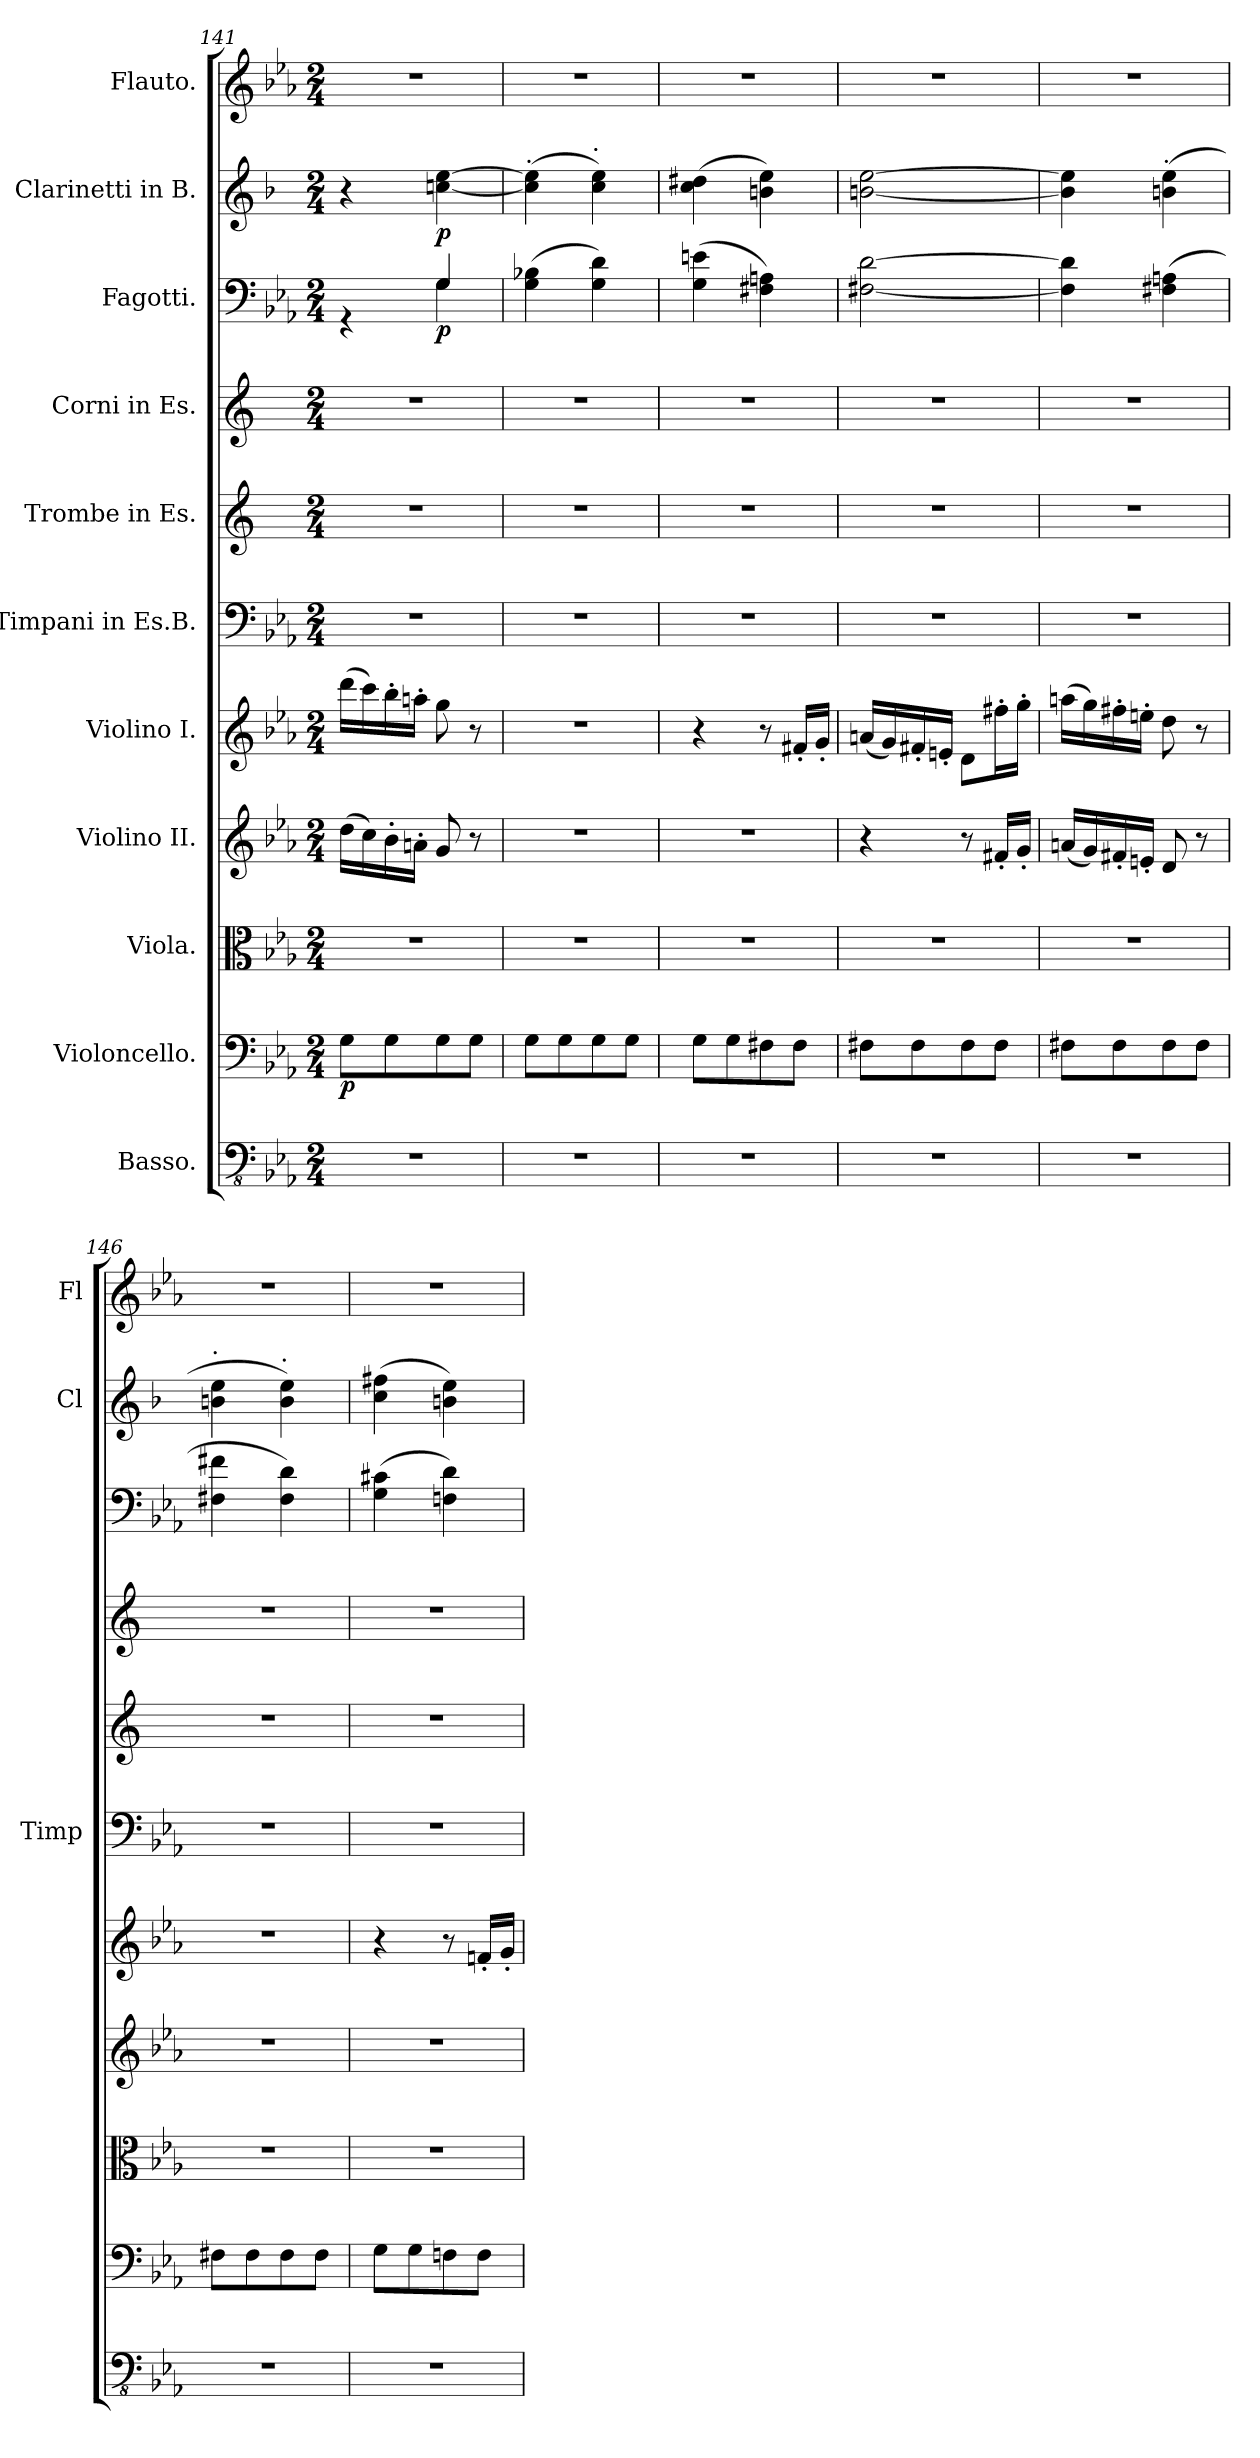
**kern	**kern	**dynam	**kern	**kern	**kern	**kern	**kern	**kern	**kern	**dynam	**kern	**dynam	**kern
*part11	*part10	*part10	*part9	*part8	*part7	*part6	*part5	*part4	*part3	*part3	*part2	*part2	*part1
*staff11	*staff10	*staff10	*staff9	*staff8	*staff7	*staff6	*staff5	*staff4	*staff3	*staff3	*staff2	*staff2	*staff1
*I"Basso.	*I"Violoncello.	*	*I"Viola.	*I"Violino II.	*I"Violino I.	*I"Timpani in Es.B.	*I"Trombe in Es.	*I"Corni in Es.	*I"Fagotti.	*	*I"Clarinetti in B.	*	*I"Flauto.
*	*	*	*	*	*	*I'Timp	*	*	*	*	*I'Cl	*	*I'Fl
*clefFv4	*clefF4	*	*clefC3	*clefG2	*clefG2	*clefF4	*clefG2	*clefG2	*clefF4	*	*clefG2	*	*clefG2
*	*	*	*	*	*	*	*ITrd-2c-3	*ITrd5c9	*	*	*ITrd1c2	*	*
*k[b-e-a-]	*k[b-e-a-]	*	*k[b-e-a-]	*k[b-e-a-]	*k[b-e-a-]	*k[b-e-a-]	*k[b-e-a-]	*k[b-e-a-]	*k[b-e-a-]	*	*k[b-e-a-]	*	*k[b-e-a-]
*M2/4	*M2/4	*	*M2/4	*M2/4	*M2/4	*M2/4	*M2/4	*M2/4	*M2/4	*	*M2/4	*	*M2/4
=141	=141	=141	=141	=141	=141	=141	=141	=141	=141	=141	=141	=141	=141
*	*	*	*	*	*	*	*	*	*^	*	*	*	*
!	!	!LO:DY:b	!	!	!	!	!	!	!	!	!	!	!	!
2r	8G\L	p	2r	(>16dd\LL	(>16ddd\LL	2r	2r	2r	4rGG	4ryy	.	4r	.	2r
.	.	.	.	16cc\)	16ccc\)	.	.	.	.	.	.	.	.	.
.	8G\	.	.	16b-'\	16bb-'\	.	.	.	.	.	.	.	.	.
.	.	.	.	16an'\JJ	16aan'\JJ	.	.	.	.	.	.	.	.	.
!	!	!	!	!	!	!	!	!	!	!	!LO:DY:b	!	!LO:DY:b	!
.	8G\	.	.	8g/	8gg\	.	.	.	4G/	4G\	p	[4b-X\ [4dd\	p	.
.	8G\J	.	.	8r	8r	.	.	.	.	.	.	.	.	.
*	*	*	*	*	*	*	*	*	*v	*v	*	*	*	*
=142	=142	=142	=142	=142	=142	=142	=142	=142	=142	=142	=142	=142	=142
!	!	!	!	!	!	!	!	!	!	!	!LO:TX:a:t=.	!	!
2r	8G\L	.	2r	2r	2r	2r	2r	2r	(>4G\ 4B-X\	.	(>4b-\] 4dd\]	.	2r
.	8G\	.	.	.	.	.	.	.	.	.	.	.	.
!	!	!	!	!	!	!	!	!	!	!	!LO:TX:a:t=.	!	!
.	8G\	.	.	.	.	.	.	.	4G\ 4d\)	.	4b-\ 4dd\)	.	.
.	8G\J	.	.	.	.	.	.	.	.	.	.	.	.
=143	=143	=143	=143	=143	=143	=143	=143	=143	=143	=143	=143	=143	=143
2r	8G\L	.	2r	2r	4r	2r	2r	2r	(>4G\ 4en\	.	(>4b-\ 4cc#X\	.	2r
.	8G\	.	.	.	.	.	.	.	.	.	.	.	.
.	8F#X\	.	.	.	8r	.	.	.	4F#X\ 4An\)	.	4an\ 4dd\)	.	.
.	8F#\J	.	.	.	16f#X'/LL	.	.	.	.	.	.	.	.
.	.	.	.	.	16g'/JJ	.	.	.	.	.	.	.	.
=144	=144	=144	=144	=144	=144	=144	=144	=144	=144	=144	=144	=144	=144
2r	8F#X\L	.	2r	4r	(<16an/LL	2r	2r	2r	[2F#X\ [2d\	.	[2an\ [2dd\	.	2r
.	.	.	.	.	16g/)	.	.	.	.	.	.	.	.
.	8F#\	.	.	.	16f#X'/	.	.	.	.	.	.	.	.
.	.	.	.	.	16en'/JJ	.	.	.	.	.	.	.	.
.	8F#\	.	.	8r	8d\L	.	.	.	.	.	.	.	.
.	8F#\J	.	.	16f#X'/LL	16ff#X'\L	.	.	.	.	.	.	.	.
.	.	.	.	16g'/JJ	16gg'\JJ	.	.	.	.	.	.	.	.
=145	=145	=145	=145	=145	=145	=145	=145	=145	=145	=145	=145	=145	=145
2r	8F#X\L	.	2r	(<16an/LL	(>16aan\LL	2r	2r	2r	4F#\] 4d\]	.	4a\] 4dd\]	.	2r
.	.	.	.	16g/)	16gg\)	.	.	.	.	.	.	.	.
.	8F#\	.	.	16f#X'/	16ff#X'\	.	.	.	.	.	.	.	.
.	.	.	.	16en'/JJ	16een'\JJ	.	.	.	.	.	.	.	.
!	!	!	!	!	!	!	!	!	!	!	!LO:TX:a:t=.	!	!
.	8F#\	.	.	8d/	8dd\	.	.	.	(>4F#X\ 4An\	.	(>4an\ 4dd\	.	.
.	8F#\J	.	.	8r	8r	.	.	.	.	.	.	.	.
=146	=146	=146	=146	=146	=146	=146	=146	=146	=146	=146	=146	=146	=146
!	!	!	!	!	!	!	!	!	!	!	!LO:TX:a:t=.	!	!
2r	8F#X\L	.	2r	2r	2r	2r	2r	2r	4F#X\ 4f#X\	.	4an\ 4dd\	.	2r
.	8F#\	.	.	.	.	.	.	.	.	.	.	.	.
!	!	!	!	!	!	!	!	!	!	!	!LO:TX:a:t=.	!	!
.	8F#\	.	.	.	.	.	.	.	4F#\ 4d\)	.	4a\ 4dd\)	.	.
.	8F#\J	.	.	.	.	.	.	.	.	.	.	.	.
=147	=147	=147	=147	=147	=147	=147	=147	=147	=147	=147	=147	=147	=147
2r	8G\L	.	2r	2r	4r	2r	2r	2r	(>4G\ 4c#X\	.	(>4b-\ 4een\	.	2r
.	8G\	.	.	.	.	.	.	.	.	.	.	.	.
.	8Fn\	.	.	.	8r	.	.	.	4Fn\ 4d\)	.	4an\ 4dd\)	.	.
.	8F\J	.	.	.	16fn'/LL	.	.	.	.	.	.	.	.
.	.	.	.	.	16g'/JJ	.	.	.	.	.	.	.	.
=	=	=	=	=	=	=	=	=	=	=	=	=	=
*-	*-	*-	*-	*-	*-	*-	*-	*-	*-	*-	*-	*-	*-
